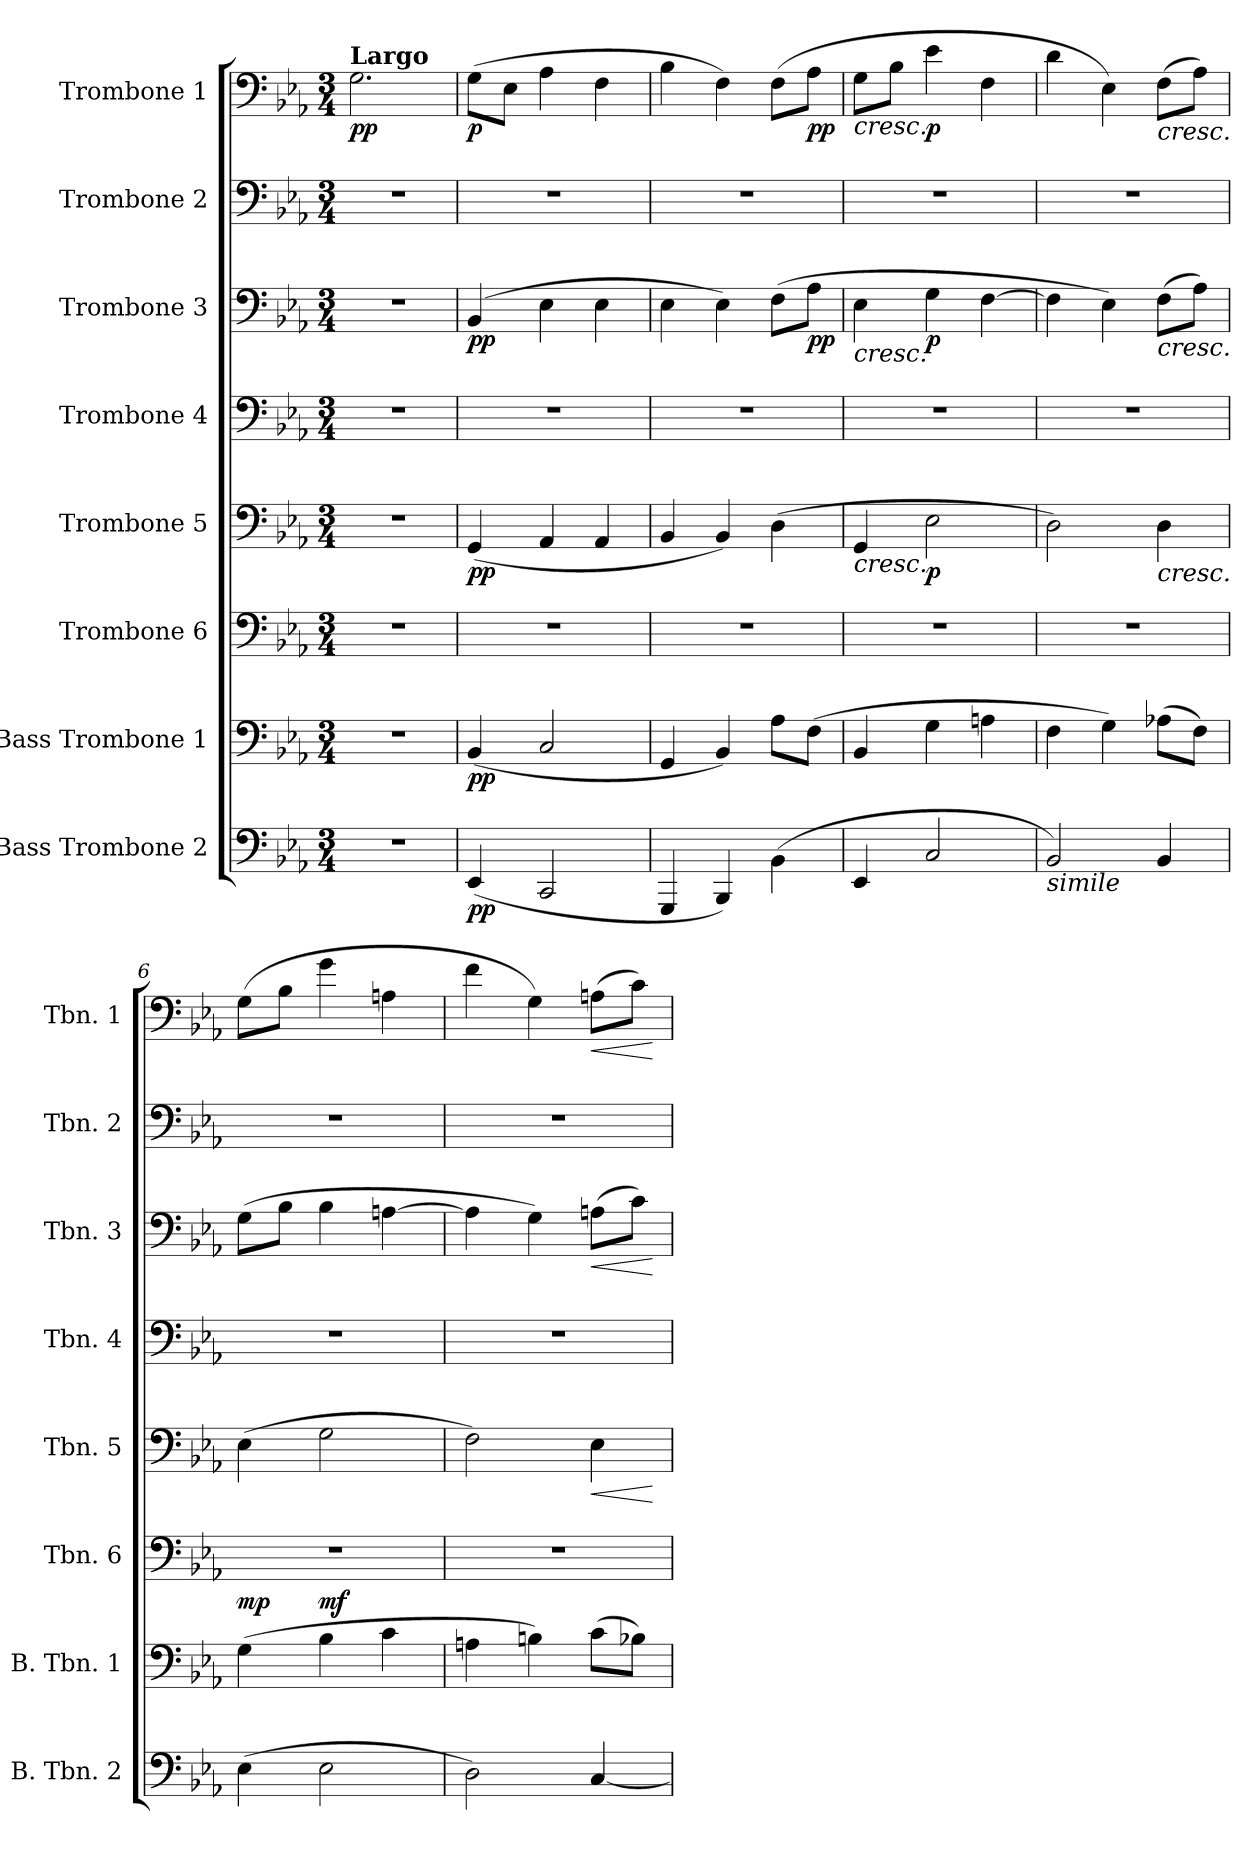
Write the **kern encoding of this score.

**kern	**dynam	**kern	**dynam	**kern	**kern	**dynam	**kern	**kern	**dynam	**kern	**kern	**dynam
*part8	*part8	*part7	*part7	*part6	*part5	*part5	*part4	*part3	*part3	*part2	*part1	*part1
*staff8	*staff8	*staff7	*staff7	*staff6	*staff5	*staff5	*staff4	*staff3	*staff3	*staff2	*staff1	*staff1
*I"Bass Trombone  2	*	*I"Bass Trombone 1	*	*I"Trombone 6	*I"Trombone 5	*	*I"Trombone 4	*I"Trombone 3	*	*I"Trombone 2	*I"Trombone 1	*
*I'B. Tbn. 2	*	*I'B. Tbn. 1	*	*I'Tbn. 6	*I'Tbn. 5	*	*I'Tbn. 4	*I'Tbn. 3	*	*I'Tbn. 2	*I'Tbn. 1	*
*clefF4	*	*clefF4	*	*clefF4	*clefF4	*	*clefF4	*clefF4	*	*clefF4	*clefF4	*
*k[b-e-a-]	*	*k[b-e-a-]	*	*k[b-e-a-]	*k[b-e-a-]	*	*k[b-e-a-]	*k[b-e-a-]	*	*k[b-e-a-]	*k[b-e-a-]	*
*M3/4	*	*M3/4	*	*M3/4	*M3/4	*	*M3/4	*M3/4	*	*M3/4	*M3/4	*
=1	=1	=1	=1	=1	=1	=1	=1	=1	=1	=1	=1	=1
!	!	!	!	!	!	!	!	!	!	!	!LO:TX:a:B:t=Largo	!
!	!	!	!	!	!	!	!	!	!	!	!	!LO:DY:b
2.r	.	2.r	.	2.r	2.r	.	2.r	2.r	.	2.r	2.G\	pp
=2	=2	=2	=2	=2	=2	=2	=2	=2	=2	=2	=2	=2
!	!LO:DY:b	!	!LO:DY:b	!	!	!LO:DY:b	!	!	!LO:DY:b	!	!	!LO:DY:b
(>4EE-/	pp	(>4BB-/	pp	2.r	(>4GG/	pp	2.r	(>4BB-/	pp	2.r	(>8G\L	p
.	.	.	.	.	.	.	.	.	.	.	8E-\J	.
2CC/	.	2C/	.	.	4AA-/	.	.	4E-\	.	.	4A-\	.
.	.	.	.	.	4AA-/	.	.	4E-\	.	.	4F\	.
=3	=3	=3	=3	=3	=3	=3	=3	=3	=3	=3	=3	=3
4GGG/	.	4GG/	.	2.r	4BB-/	.	2.r	4E-\	.	2.r	4B-\	.
4BBB-/)	.	4BB-/)	.	.	4BB-/)	.	.	4E-\)	.	.	4F\)	.
(>4BB-\	.	8A-\L	.	.	(>4D\	.	.	(>8F\L	.	.	(>8F\L	.
!	!	!	!	!	!	!	!	!	!LO:DY:b	!	!	!LO:DY:b
.	.	(>8F\J	.	.	.	.	.	8A-\J	pp	.	8A-\J	pp
=4	=4	=4	=4	=4	=4	=4	=4	=4	=4	=4	=4	=4
!	!	!	!	!	!	!LO:HP:b	!	!	!LO:HP:b	!	!	!LO:HP:b
4EE-/	.	4BB-/	.	2.r	4GG/	<	2.r	4E-\	<	2.r	8G\L	<
.	.	.	.	.	.	.	.	.	.	.	8B-\J	.
!	!	!	!	!	!	!LO:DY:b	!	!	!LO:DY:b	!	!	!LO:DY:b
2C/	.	4G\	.	.	2E-\	p	.	4G\	p	.	4e-\	p
.	.	4An\	.	.	.	.	.	[4F\	.	.	4F\	.
.	.	.	.	.	.	[	.	.	[	.	.	[
=5	=5	=5	=5	=5	=5	=5	=5	=5	=5	=5	=5	=5
!LO:TX:b:i:t=simile	!	!	!	!	!	!	!	!	!	!	!	!
2BB-/)	.	4F\	.	2.r	2D\)	.	2.r	4F\]	.	2.r	4d\	.
.	.	4G\)	.	.	.	.	.	4E-\)	.	.	4E-\)	.
!	!	!	!	!	!	!	!	!	!	!	!LO:TX:b:i:t=cresc.	!
!	!	!	!	!	!	!	!	!LO:TX:b:i:t=cresc.	!	!	!	!
!	!	!	!	!	!LO:TX:b:i:t=cresc.	!	!	!	!	!	!	!
4BB-/	.	(>8A-X\L	.	.	4D\	.	.	(>8F\L	.	.	(>8F\L	.
.	.	8F\J)	.	.	.	.	.	8A-\J)	.	.	8A-\J)	.
=6	=6	=6	=6	=6	=6	=6	=6	=6	=6	=6	=6	=6
!	!	!	!LO:DY:a	!	!	!	!	!	!	!	!	!
(>4E-\	.	(>4G\	mp	2.r	(>4E-\	.	2.r	(>8G\L	.	2.r	(>8G\L	.
.	.	.	.	.	.	.	.	8B-\J	.	.	8B-\J	.
!	!	!	!LO:DY:a	!	!	!	!	!	!	!	!	!
2E-\	.	4B-\	mf	.	2G\	.	.	4B-\	.	.	4g\	.
.	.	4c\	.	.	.	.	.	[4An\	.	.	4An\	.
=7	=7	=7	=7	=7	=7	=7	=7	=7	=7	=7	=7	=7
2D\)	.	4An\	.	2.r	2F\)	.	2.r	4A\]	.	2.r	4f\	.
.	.	4Bn\)	.	.	.	.	.	4G\)	.	.	4G\)	.
!	!	!	!	!	!	!LO:HP:b	!	!	!LO:HP:b	!	!	!LO:HP:b
[4C/	.	(>8c\L	.	.	4E-\	<	.	(>8An\L	<	.	(>8An\L	<
.	.	8B-X\J)	.	.	.	.	.	8c\J)	.	.	8c\J)	.
.	.	.	.	.	.	[	.	.	[	.	.	[
=	=	=	=	=	=	=	=	=	=	=	=	=
*-	*-	*-	*-	*-	*-	*-	*-	*-	*-	*-	*-	*-
